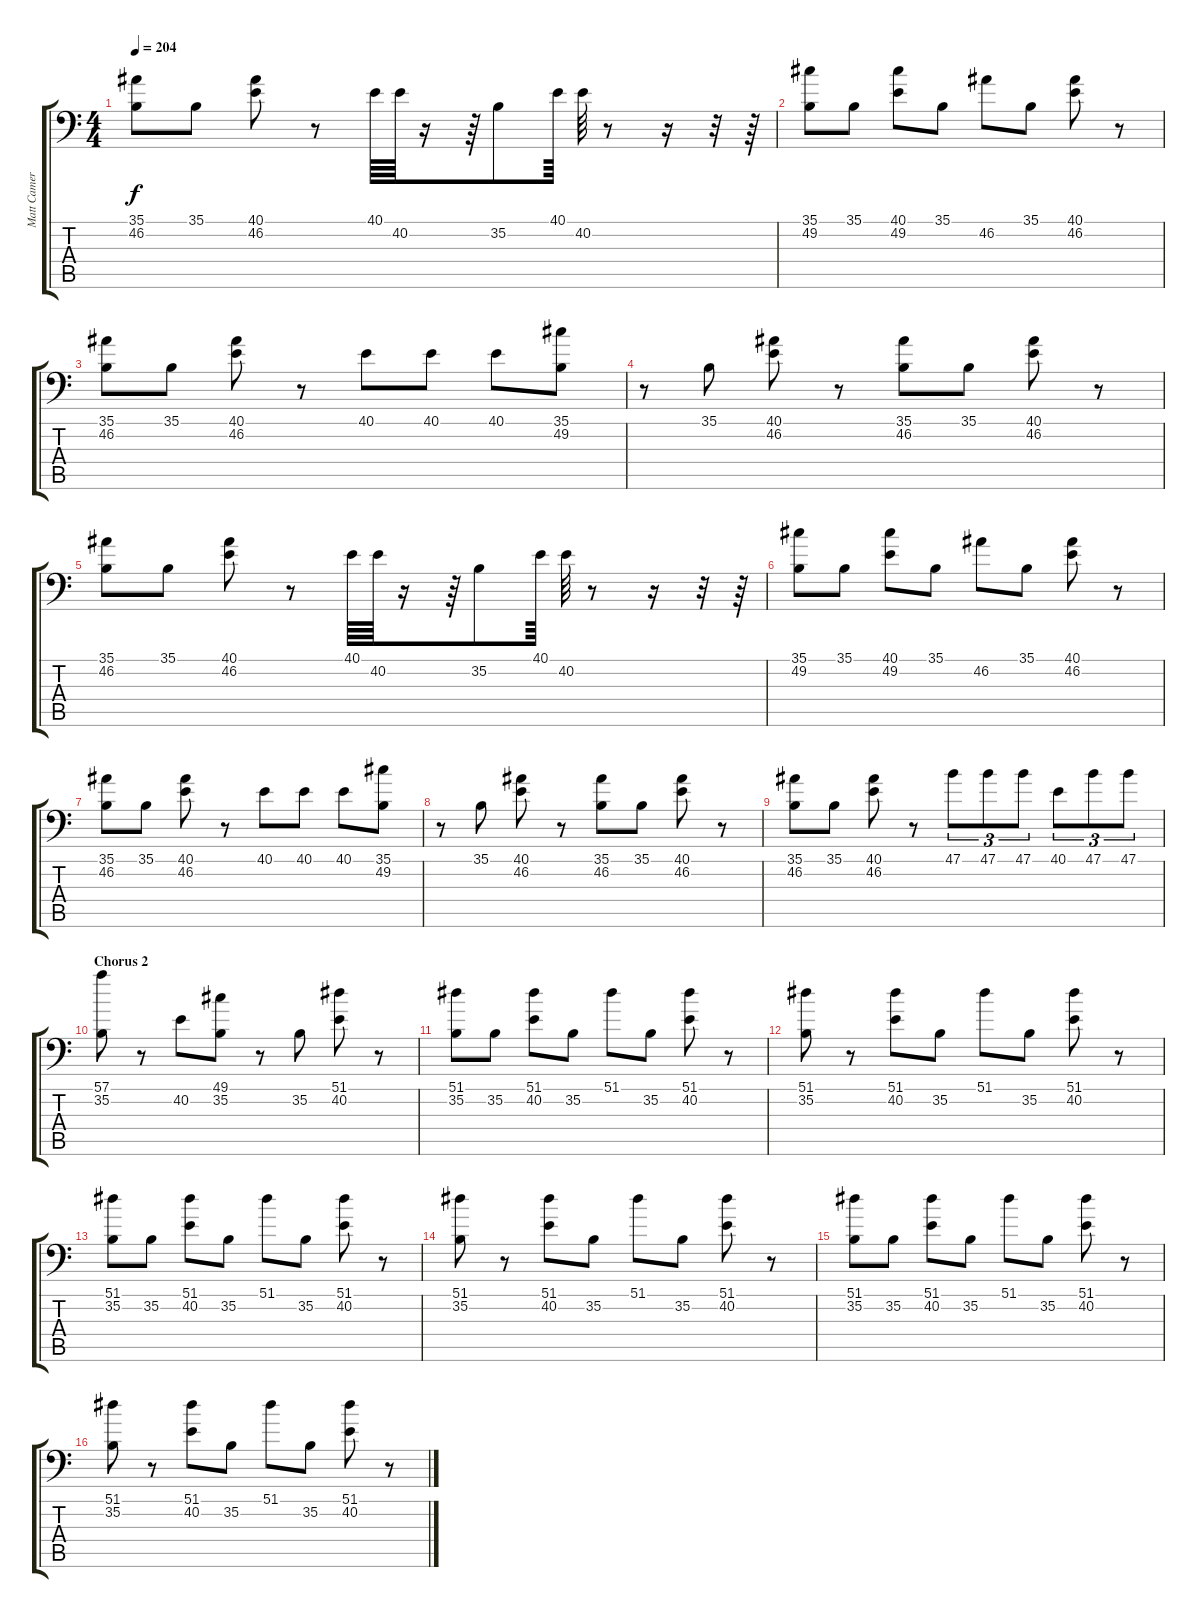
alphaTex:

\track ("Matt Cameron - Drum Set" "Matt Camer") {instrument acousticgrandpiano}
\staff {score tabs}
\tuning (C-1 C-1 C-1 C-1 C-1 C-1) {hide}
\ts (4 4)
\tempo 204
\clef f4
\ks c
(35.1 46.2).8{dy f} 35.1.8 (40.1 46.2).8 r.8 40.1.64 40.2.64 r.16 r.64 35.2.8 40.1.64 40.2.64 r.8 r.16 r.32 r.64 |
(35.1 49.2).8 35.1.8 (40.1 49.2).8 35.1.8 46.2.8 35.1.8 (40.1 46.2).8 r.8 |
(35.1 46.2).8 35.1.8 (40.1 46.2).8 r.8 40.1.8 40.1.8 40.1.8 (35.1 49.2).8 |
r.8 35.1.8 (40.1 46.2).8 r.8 (35.1 46.2).8 35.1.8 (40.1 46.2).8 r.8 |
(35.1 46.2).8 35.1.8 (40.1 46.2).8 r.8 40.1.64 40.2.64 r.16 r.64 35.2.8 40.1.64 40.2.64 r.8 r.16 r.32 r.64 |
(35.1 49.2).8 35.1.8 (40.1 49.2).8 35.1.8 46.2.8 35.1.8 (40.1 46.2).8 r.8 |
(35.1 46.2).8 35.1.8 (40.1 46.2).8 r.8 40.1.8 40.1.8 40.1.8 (35.1 49.2).8 |
r.8 35.1.8 (40.1 46.2).8 r.8 (35.1 46.2).8 35.1.8 (40.1 46.2).8 r.8 |
(35.1 46.2).8 35.1.8 (40.1 46.2).8 r.8 47.1.8{tu (3 2)} 47.1.8{tu (3 2)} 47.1.8{tu (3 2)} 40.1.8{tu (3 2)} 47.1.8{tu (3 2)} 47.1.8{tu (3 2)} |
\section ("" "Chorus 2")
(57.1 35.2).8 r.8 40.2.8 (49.1 35.2).8 r.8 35.2.8 (51.1 40.2).8 r.8 |
(51.1 35.2).8 35.2.8 (51.1 40.2).8 35.2.8 51.1.8 35.2.8 (51.1 40.2).8 r.8 |
(51.1 35.2).8 r.8 (51.1 40.2).8 35.2.8 51.1.8 35.2.8 (51.1 40.2).8 r.8 |
(51.1 35.2).8 35.2.8 (51.1 40.2).8 35.2.8 51.1.8 35.2.8 (51.1 40.2).8 r.8 |
(51.1 35.2).8 r.8 (51.1 40.2).8 35.2.8 51.1.8 35.2.8 (51.1 40.2).8 r.8 |
(51.1 35.2).8 35.2.8 (51.1 40.2).8 35.2.8 51.1.8 35.2.8 (51.1 40.2).8 r.8 |
(51.1 35.2).8 r.8 (51.1 40.2).8 35.2.8 51.1.8 35.2.8 (51.1 40.2).8 r.8
